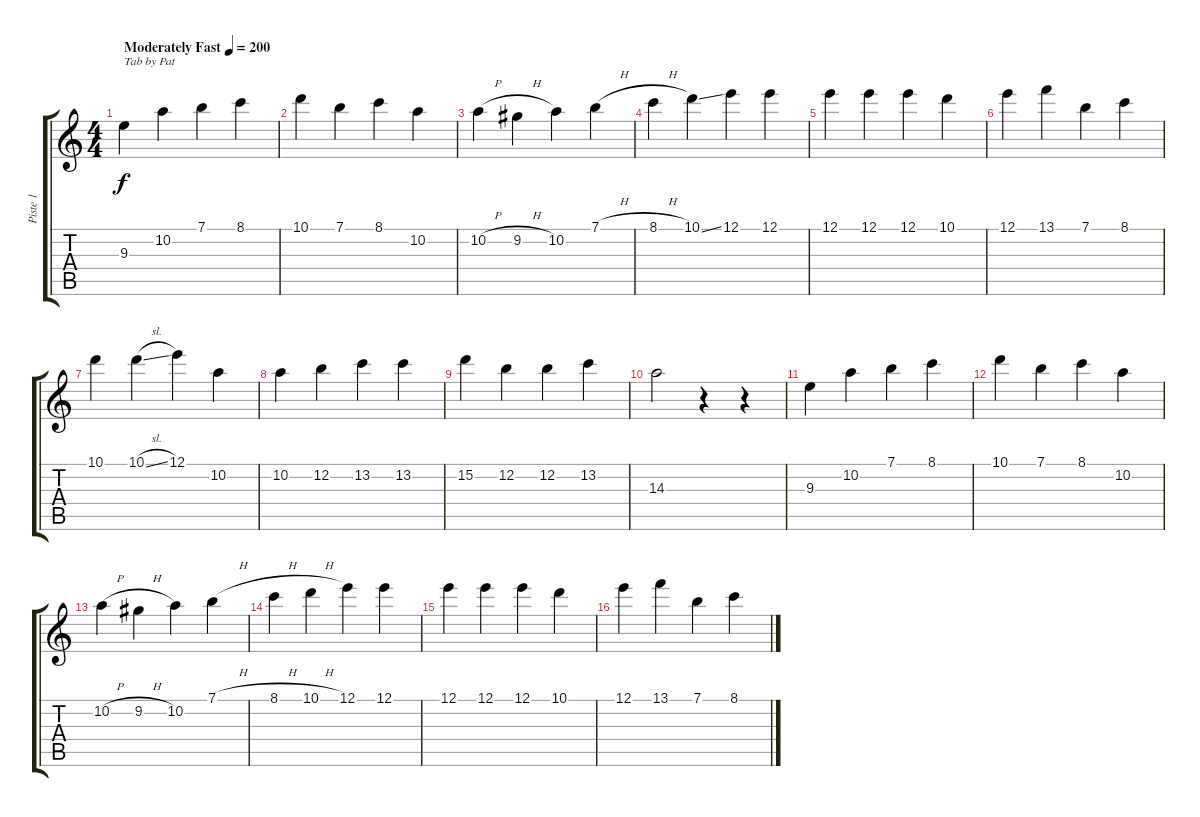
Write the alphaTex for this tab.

\track ("Piste 1" "Piste 1") {instrument acousticguitarsteel}
\staff {score tabs}
\tuning (E4 B3 G3 D3 A2 E2) {hide}
\ts (4 4)
\tempo (200 "Moderately Fast")
\clef g2
\ks c
9.3.4{txt "Tab by Pat" dy f instrument acousticguitarsteel} 10.2.4 7.1.4 8.1.4 |
10.1.4 7.1.4 8.1.4 10.2.4 |
10.2{h}.4 9.2{h}.4 10.2.4 7.1{h}.4 |
8.1{h}.4 10.1{ss}.4 12.1.4 12.1.4 |
12.1.4 12.1.4 12.1.4 10.1.4 |
12.1.4 13.1.4 7.1.4 8.1.4 |
10.1.4 10.1{sl}.4 12.1.4 10.2.4 |
10.2.4 12.2.4 13.2.4 13.2.4 |
15.2.4 12.2.4 12.2.4 13.2.4 |
14.3.2 r.4 r.4 |
9.3.4 10.2.4 7.1.4 8.1.4 |
10.1.4 7.1.4 8.1.4 10.2.4 |
10.2{h}.4 9.2{h}.4 10.2.4 7.1{h}.4 |
8.1{h}.4 10.1{h}.4 12.1.4 12.1.4 |
12.1.4 12.1.4 12.1.4 10.1.4 |
12.1.4 13.1.4 7.1.4 8.1.4
